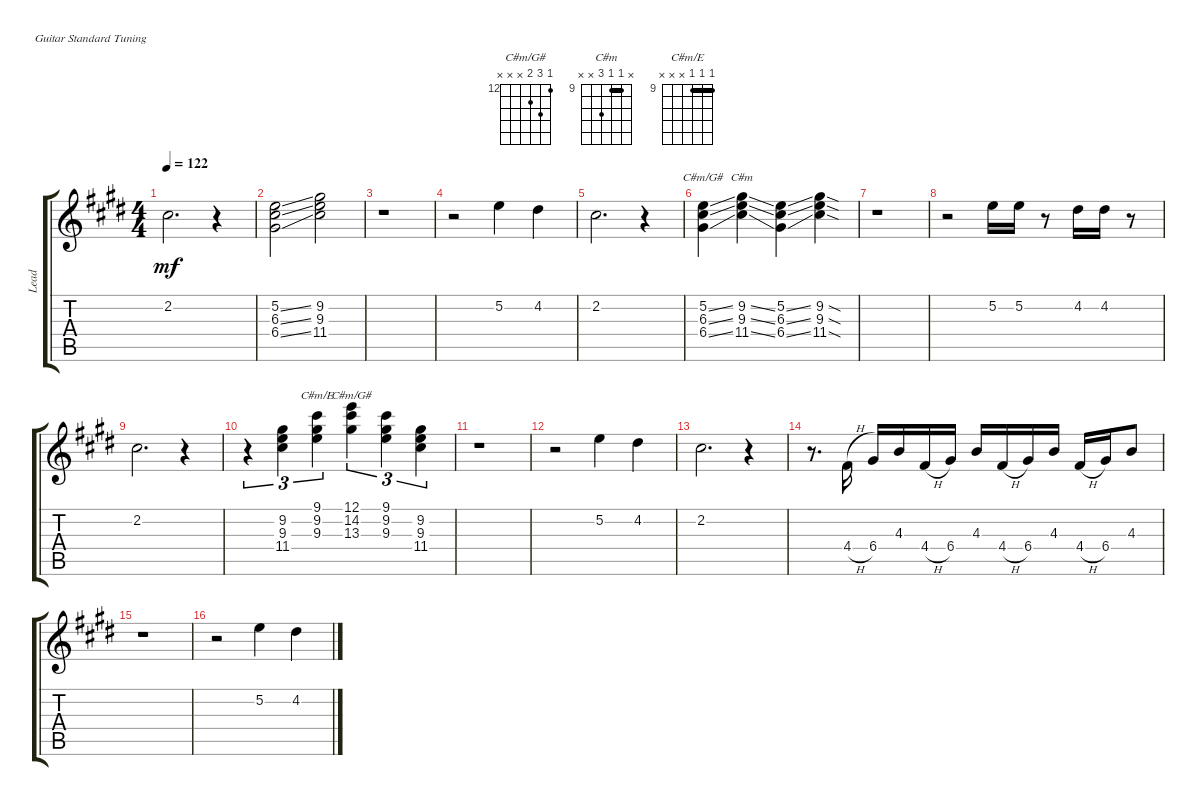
\defaultSystemsLayout 4
\bracketExtendMode groupsimilarinstruments
\otherSystemsTrackNameOrientation horizontal
\track ("Lead Guitar (Frank Zappa)" "Lead") {instrument overdrivenguitar}
\staff {score tabs}
\tuning (E4 B3 G3 D3 A2 E2)
\chord ("C#m/G#" x 5 6 6 x x) {firstfret 5}
\chord ("C#m" x 9 9 11 x x) {firstfret 9 barre 9}
\chord ("C#m/E" 9 9 9 x x x) {firstfret 9 barre (9 9)}
\chord ("C#m/G#" 12 14 13 x x x) {firstfret 12}
\ts (4 4)
\tempo 122
\clef g2
\ks e
2.2{acc #}.2{d dy mf beam Down} r.4{beam Down} |
(5.2{ss acc forcenatural} 6.3{ss acc #} 6.4{ss acc #}).2{beam Down} (9.2{acc #} 9.3{acc forcenatural} 11.4{acc #}).2{beam Down} |
r.1{beam Down} |
r.2{beam Down} 5.2{acc forcenatural}.4{beam Down} 4.2{acc #}.4{beam Down} |
\scale
0.397666 2.2{acc #}.2{d beam Down} r.4{beam Down} |
\scale
0.41613 (5.2{ss acc forcenatural} 6.3{ss acc #} 6.4{ss acc #}).4{ch "C#m/G#" beam Down} (9.2{ss acc #} 9.3{ss acc forcenatural} 11.4{ss acc #}).4{ch "C#m" beam Down} (5.2{ss acc forcenatural} 6.3{ss acc #} 6.4{ss acc #}).4{beam Down} (9.2{sod acc #} 9.3{sod acc forcenatural} 11.4{sod acc #}).4{beam Down} |
\scale
0.186186 r.1{beam Down} |
\scale
0.3915 r.2{beam Down} 5.2{acc forcenatural}.16{beam Down} 5.2{acc forcenatural}.16{beam Down} r.8{beam Down} 4.2{acc #}.16{beam Down} 4.2{acc #}.16{beam Down} r.8{beam Down} |
\scale
0.182693 2.2{acc #}.2{d beam Down} r.4{beam Down} |
\scale
0.425522 r.4{tu (3 2) beam Down} (11.4{acc #} 9.3{acc forcenatural} 9.2{acc #}).4{tu (3 2) beam Down} (9.1{acc #} 9.3{acc forcenatural} 9.2{acc #}).4{tu (3 2) ch "C#m/E" beam Down} (12.1{acc forcenatural} 14.2{acc #} 13.3{acc #}).4{tu (3 2) ch "C#m/G#" beam Down} (9.3{acc forcenatural} 9.2{acc #} 9.1{acc #}).4{tu (3 2) beam Down} (9.2{acc #} 9.3{acc forcenatural} 11.4{acc #}).4{tu (3 2) beam Down} |
r.1{beam Down} |
r.2{beam Down} 5.2{acc forcenatural}.4{beam Down} 4.2{acc #}.4{beam Down} |
2.2{acc #}.2{d beam Down} r.4{beam Down} |
r.8{d beam Down} 4.4{h acc #}.16{beam Up} 6.4{acc #}.16{beam Up} 4.3{acc forcenatural}.16{beam Up} 4.4{h acc #}.16{beam Up} 6.4{acc #}.16{beam Up} 4.3{acc forcenatural}.16{beam Up} 4.4{h acc #}.16{beam Up} 6.4{acc #}.16{beam Up} 4.3{acc forcenatural}.16{beam Up} 4.4{h acc #}.16{beam Up} 6.4{acc #}.16{beam Up} 4.3{acc forcenatural}.8{beam Up} |
r.1{beam Down} |
r.2{beam Down} 5.2{acc forcenatural}.4{beam Down} 4.2{acc #}.4{beam Down}
